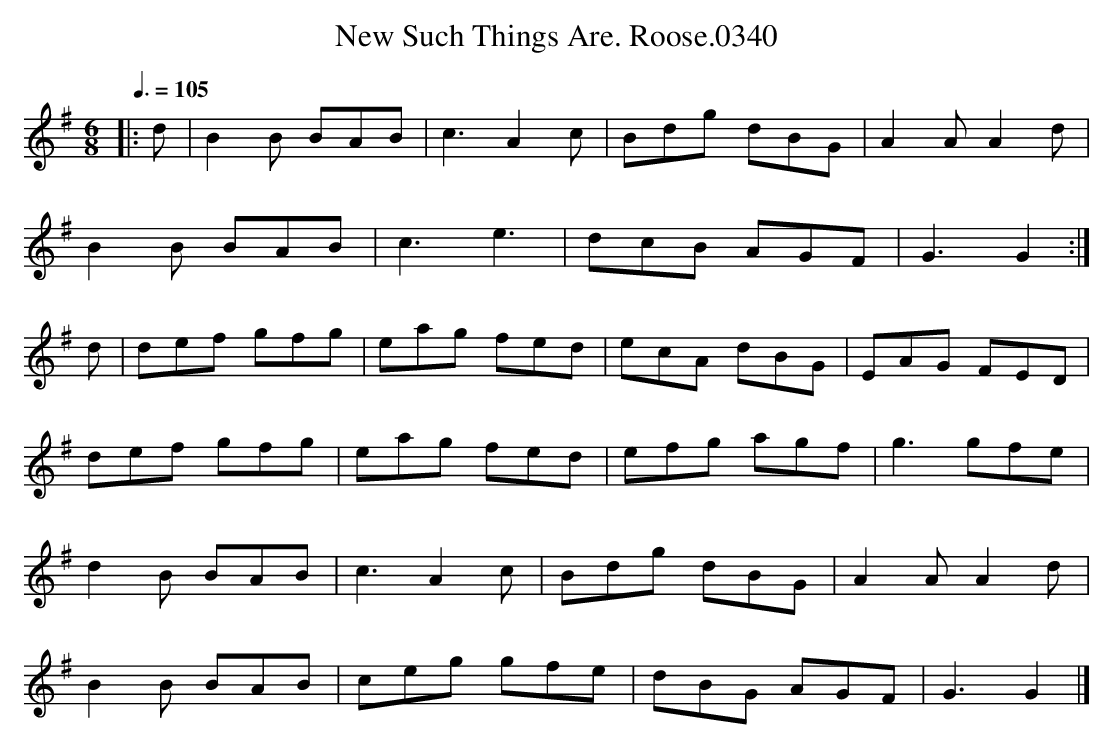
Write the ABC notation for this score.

X:1
T:New Such Things Are. Roose.0340
M:6/8
L:1/8
Q:3/8=105
K:G
|:d|B2B BAB|c3 A2c|Bdg dBG|A2A A2d|
B2B BAB|c3 e3|dcB AGF|G3G2:|
d|def gfg|eag fed|ecA dBG|EAG FED|
def gfg|eag fed|efg agf|g3 gfe|
d2B BAB|c3 A2c|Bdg dBG|A2A A2d|
B2B BAB|ceg gfe|dBG AGF|G3G2|]
